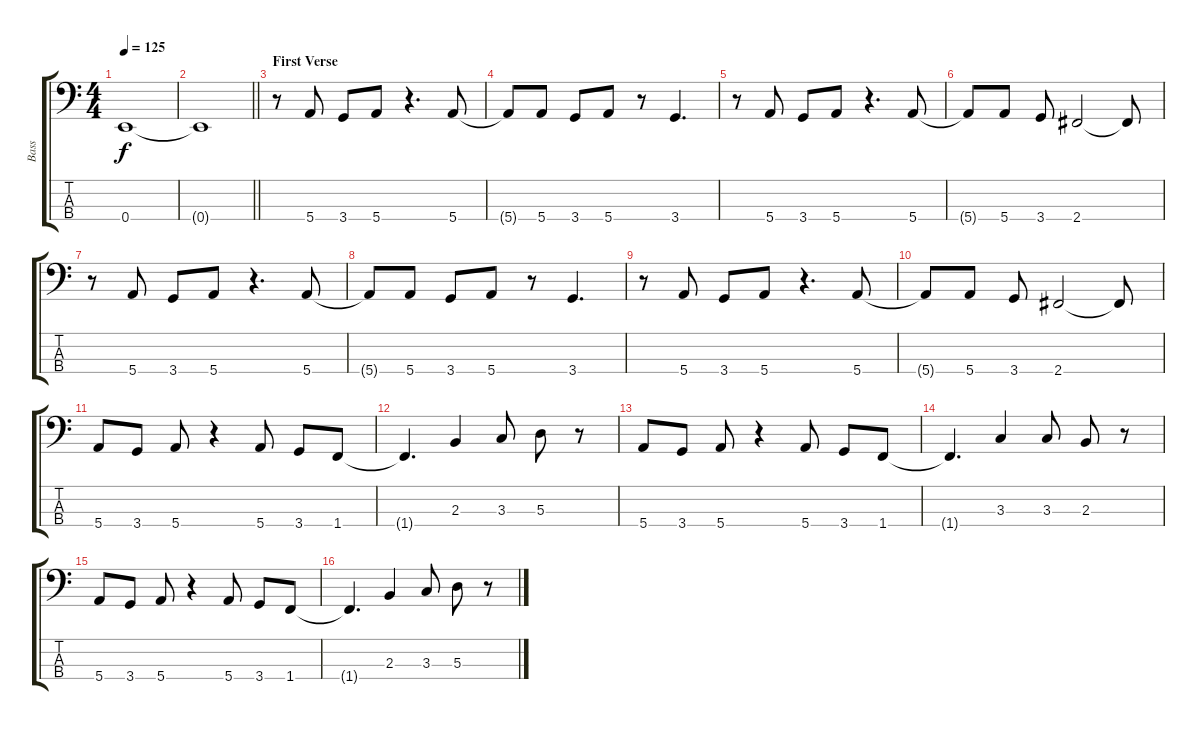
\track ("Bass" "Bass") {instrument electricbassfinger}
\staff {score tabs}
\tuning (G2 D2 A1 E1) {hide}
\ts (4 4)
\tempo 125
\clef f4
\ks c
0.4{t}.1{dy f} |
\barLineRight lightlight
0.4{t}.1 |
\section ("" "First Verse")
r.8 5.4.8 3.4.8 5.4.8 r.4{d} 5.4.8 |
5.4{t}.8 5.4.8 3.4.8 5.4.8 r.8 3.4.4{d} |
r.8 5.4.8 3.4.8 5.4.8 r.4{d} 5.4.8 |
5.4{t}.8 5.4.8 3.4.8 2.4.2 2.4{t}.8 |
r.8 5.4.8 3.4.8 5.4.8 r.4{d} 5.4.8 |
5.4{t}.8 5.4.8 3.4.8 5.4.8 r.8 3.4.4{d} |
r.8 5.4.8 3.4.8 5.4.8 r.4{d} 5.4.8 |
5.4{t}.8 5.4.8 3.4.8 2.4.2 2.4{t}.8 |
5.4.8 3.4.8 5.4.8 r.4 5.4.8 3.4.8 1.4.8 |
1.4{t}.4{d} 2.3.4 3.3.8 5.3.8 r.8 |
5.4.8 3.4.8 5.4.8 r.4 5.4.8 3.4.8 1.4.8 |
1.4{t}.4{d} 3.3.4 3.3.8 2.3.8 r.8 |
5.4.8 3.4.8 5.4.8 r.4 5.4.8 3.4.8 1.4.8 |
1.4{t}.4{d} 2.3.4 3.3.8 5.3.8 r.8
